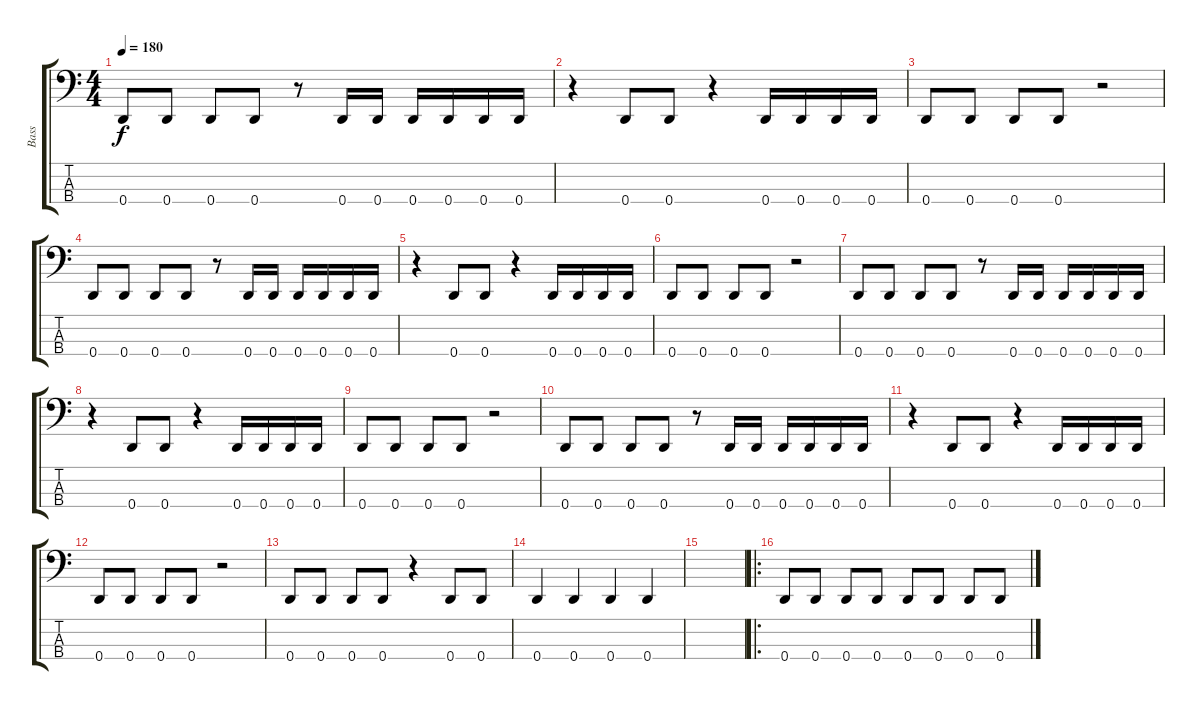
\track ("Bass" "Bass") {instrument electricbasspick}
\staff {score tabs}
\tuning (G2 D2 A1 D1) {hide}
\ts (4 4)
\tempo 180
\clef f4
\ks c
0.4.8{dy f} 0.4.8 0.4.8 0.4.8 r.8 0.4.16 0.4.16 0.4.16 0.4.16 0.4.16 0.4.16 |
r.4 0.4.8 0.4.8 r.4 0.4.16 0.4.16 0.4.16 0.4.16 |
0.4.8 0.4.8 0.4.8 0.4.8 r.2 |
0.4.8 0.4.8 0.4.8 0.4.8 r.8 0.4.16 0.4.16 0.4.16 0.4.16 0.4.16 0.4.16 |
r.4 0.4.8 0.4.8 r.4 0.4.16 0.4.16 0.4.16 0.4.16 |
0.4.8 0.4.8 0.4.8 0.4.8 r.2 |
0.4.8 0.4.8 0.4.8 0.4.8 r.8 0.4.16 0.4.16 0.4.16 0.4.16 0.4.16 0.4.16 |
r.4 0.4.8 0.4.8 r.4 0.4.16 0.4.16 0.4.16 0.4.16 |
0.4.8 0.4.8 0.4.8 0.4.8 r.2 |
0.4.8 0.4.8 0.4.8 0.4.8 r.8 0.4.16 0.4.16 0.4.16 0.4.16 0.4.16 0.4.16 |
r.4 0.4.8 0.4.8 r.4 0.4.16 0.4.16 0.4.16 0.4.16 |
0.4.8 0.4.8 0.4.8 0.4.8 r.2 |
0.4.8 0.4.8 0.4.8 0.4.8 r.4 0.4.8 0.4.8 |
0.4.4 0.4.4 0.4.4 0.4.4 |
|
\ro
0.4.8 0.4.8 0.4.8 0.4.8 0.4.8 0.4.8 0.4.8 0.4.8
